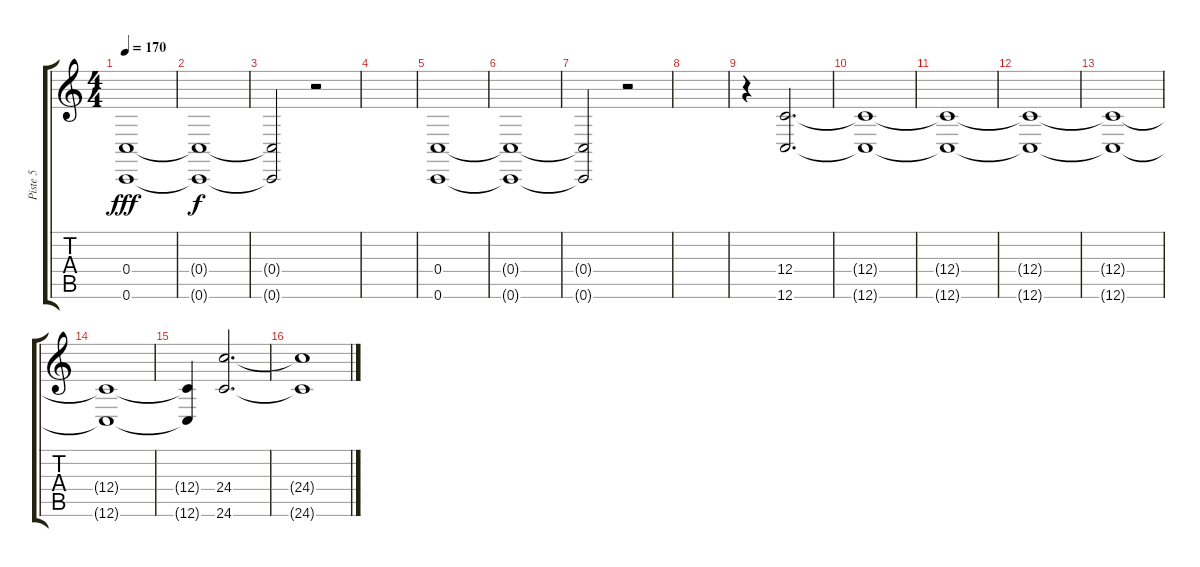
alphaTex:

\track ("Piste 5" "Piste 5") {instrument stringensemble1}
\staff {score tabs}
\tuning (D4 A3 F3 C3 G2 C2) {hide}
\ts (4 4)
\tempo 170
\clef g2
\ks c
(0.4 0.6).1{dy fff} |
(0.4{t} 0.6{t}).1{dy f} |
(0.4{t} 0.6{t}).2 r.2 |
|
(0.4 0.6).1 |
(0.4{t} 0.6{t}).1 |
(0.4{t} 0.6{t}).2 r.2 |
|
r.4 (12.4 12.6).2{d} |
(12.4{t} 12.6{t}).1 |
(12.4{t} 12.6{t}).1 |
(12.4{t} 12.6{t}).1 |
(12.4{t} 12.6{t}).1 |
(12.4{t} 12.6{t}).1 |
(12.4{t} 12.6{t}).4 (24.4 24.6).2{d} |
(24.4{t} 24.6{t}).1
